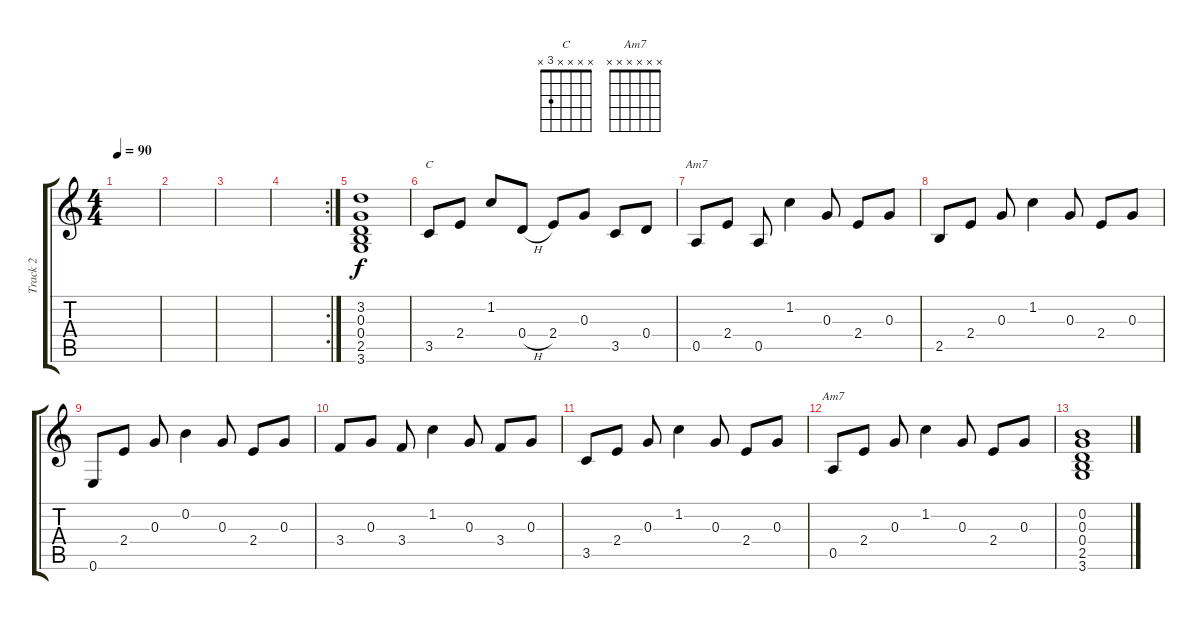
\track ("Track 2" "Track 2") {instrument acousticguitarsteel}
\staff {score tabs}
\tuning (E4 B3 G3 D3 A2 E2) {hide}
\chord ("C" x x x x 3 x)
\chord ("Am7" x x x x 0 x)
\chord ("Am7" x x x x x x)
\ts (4 4)
\tempo 90
\clef g2
\ks c
|
|
|
\rc 2
|
(3.2 0.3 0.4 2.5 3.6).1 |
3.5.8{ch "C"} 2.4.8 1.2.8 0.4{h}.8 2.4.8 0.3.8 3.5.8 0.4.8 |
0.5.8{ch "Am7"} 2.4.8 0.5.8 1.2.4 0.3.8 2.4.8 0.3.8 |
2.5.8 2.4.8 0.3.8 1.2.4 0.3.8 2.4.8 0.3.8 |
0.6.8 2.4.8 0.3.8 0.2.4 0.3.8 2.4.8 0.3.8 |
3.4.8 0.3.8 3.4.8 1.2.4 0.3.8 3.4.8 0.3.8 |
3.5.8 2.4.8 0.3.8 1.2.4 0.3.8 2.4.8 0.3.8 |
0.5.8{ch "Am7"} 2.4.8 0.3.8 1.2.4 0.3.8 2.4.8 0.3.8 |
(0.2 0.3 0.4 2.5 3.6).1
